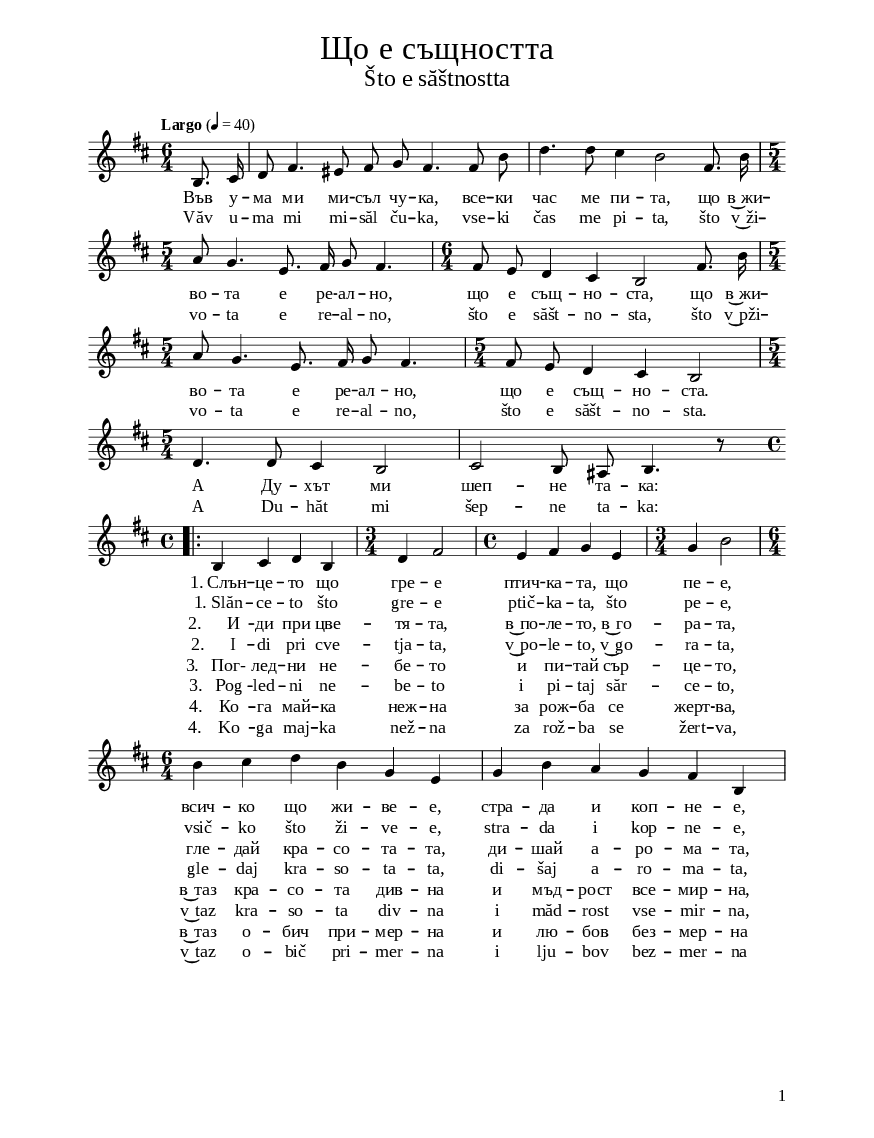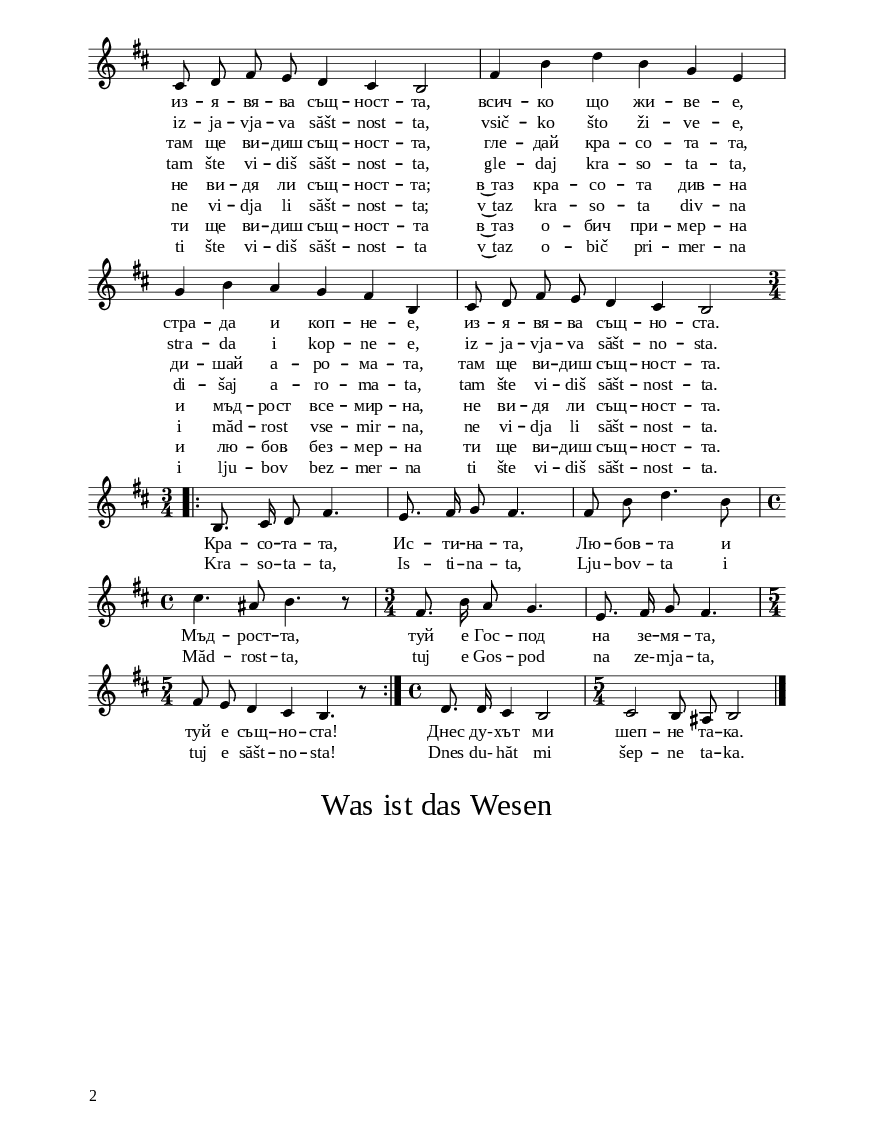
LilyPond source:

\version "2.24.1"

% include paper part and global functions
\include "include/globals.ily"

\bookpart {
  \label #'ref068
  \tocItem \markup "Що е същността – Što e săštnostta"
  \paper {
    print-all-headers = ##t
    print-page-number = ##t
    print-first-page-number = ##t

    % put page numbers on the bottom
    oddHeaderMarkup = \markup ""
    evenHeaderMarkup = \markup ""
    oddFooterMarkup = \markup
    \fill-line {
      ""
      \if \should-print-page-number \fromproperty #'page:page-number-string
    }
    evenFooterMarkup = \markup
    \fill-line {
      \if \should-print-page-number \fromproperty #'page:page-number-string
      ""
    }

    left-margin = 1.5\cm
    right-margin = 1.5\cm
    top-margin = 1.6\cm
    bottom-margin = 1.2\cm
    ragged-bottom = ##t % do not spread the staves to fill the whole vertical space

    % change distance between staves
    system-system-spacing =
    #'((basic-distance . 6)
       (minimum-distance . 6)
       (padding . 1)
       (stretchability . 12))
  }

  \header {
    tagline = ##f
  }

  \score {
    \include "include/score-layout.ily"

    \new Voice \absolute {
      \clef treble
      \key b \minor
      \time 6/4
      \tempoFunc "Largo" 4 "40"
      \partial 4
      \autoBeamOff

      b8. cis'16| d'8 fis'4. eis'8 fis'8 g'8 fis'4. fis'8 b'8| d''4. d''8 cis''4 b'2 fis'8. b'16 | \break

      \time 5/4  a'8 g'4. e'8. fis'16 g'8 fis'4. | \time 6/4 fis'8 e'8 d'4 cis'4 b2 fis'8. b'16 \time 5/4 | \break

      \time 5/4  a'8 g'4. e'8. fis'16 g'8 fis'4. | \time 5/4 fis'8 e'8 d'4 cis'4 b2 | \break

      \time 5/4 d'4. d'8 cis'4 b2 | cis'2 b8 ais8 b4. r8 | \break

      \bar ".|:"

      \time 4/4 b4 cis'4 d'4 b4 | \time 3/4 d'4 fis'2 | \time 4/4 e'4 fis' g' e' | \time 3/4 g'4 b'2  \break


      \time 6/4 b'4 cis''4 d'' b' g' e' | g' b' a' g' fis' b | \break
      \pageBreak

      cis'8 d' fis' e' d'4 cis' b2 | fis'4 b' d'' b' g' e' |\break

      g'4 b'4 a'4 g'4 fis'4 b |  cis'8 d' fis' e' d'4 cis'4 b2 | \break

      \bar ":|."

      \time 3/4


      \bar ".|:" b8. cis'16 d'8 fis'4. | e'8. fis'16 g'8 fis'4. | fis'8 b'8 d''4. b'8| \break

      \time 4/4 cis''4. ais'8 b'4. r8 | \time 3/4 fis'8. b'16 a'8 g'4. | e'8. fis'16 g'8 fis'4. | \break

      \time 5/4	fis'8 e' d'4 cis' b4. r8 \bar ":|." | \time 4/4 d'8. d'16 cis'4 b2 | \time 5/4 cis'2 b8 ais8 b2 |  \bar "|." \break


    }

    \addlyrics {
      Във у -- ма ми ми -- съл чу -- ка, все -- ки час ме пи -- та,
      що в~жи -- во -- та е ре -- ал -- но, що е същ -- но -- ста,
      що в~жи -- во -- та е ре -- ал -- но, що е същ -- но -- ста.
      А Ду -- хът ми шеп  -- не та  -- ка:

      "1. Слън"  -- це  -- то що гре -- е птич -- ка -- та, що пе -- е,

      всич -- ко що жи -- ве -- е, стра -- да и коп -- не -- е,

      из -- я -- вя -- ва  същ -- ност -- та,   всич -- ко що жи -- ве -- е, стра -- да и коп -- не -- е,

      из -- я -- вя -- ва същ -- но -- ста.

      Кра  -- со  -- та  -- та, Ис  -- ти  -- на  -- та, Лю -- бов  -- та и Мъд  -- рост  -- та,

      туй е Гос  -- под на зе  -- мя  -- та, туй е същ  -- но  -- ста! Днес "ду-"  -- хът ми шеп  -- не та  -- ка.
    }

    \addlyrics {
      Văv u -- ma mi mi -- săl ču -- ka, vse -- ki čas me pi -- ta,
      što v~ži -- vo -- ta e re -- al -- no, što e săšt -- no -- sta,
      što v~pži -- vo -- ta e re -- al -- no, što e săšt -- no -- sta.
      A Du -- hăt mi šep  -- ne ta  -- ka:

      "1. Slăn"  -- ce  -- to što gre -- e ptič -- ka -- ta, što pe -- e,

      vsič -- ko što ži -- ve -- e, stra -- da i kop -- ne -- e,

      iz -- ja -- vja -- va  săšt -- nost -- ta,   vsič -- ko što ži -- ve -- e, stra -- da i kop -- ne -- e,

      iz -- ja -- vja -- va săšt -- no -- sta.

      Kra  -- so  -- ta  -- ta, Is  -- ti  -- na  -- ta, Lju -- bov  -- ta i Măd  -- rost  -- ta,

      tuj e Gos  -- pod na "ze-"  -- mja  -- ta, tuj e săšt  -- no  -- sta! Dnes "du-"  -- hăt mi šep  -- ne ta  -- ka.
    }
    \addlyrics {
      " " " " " " " " " " " " " " " "

      " " " " " " " " " " " " " " " "

      " " " " " " " " " " " " " " " " " "

      " " " " " " " " " " " " " " " " " " " " " " " " " " " "

      " " " " " " " " " " " " " " " " " " "2.      И  " -- ди при цве -- тя -- та, в~по -- ле -- то, в~го -- ра -- та,
      гле -- дай кра -- со -- та -- та, ди -- шай а -- ро -- ма -- та, там ще ви -- диш същ -- ност  -- та,
      гле -- дай кра -- со -- та -- та, ди -- шай а -- ро -- ма -- та, там ще ви -- диш същ -- ност  -- та.

      " " " " " " " " " " " " " " " " " "

      " " " " " " " " " " " " " " " " " "
    }

    \addlyrics {
      " " " " " " " " " " " " " " " "

      " " " " " " " " " " " " " " " "

      " " " " " " " " " " " " " " " " " "

      " " " " " " " " " " " " " " " " " " " " " " " " " " " "

      " " " " " " " " " " " " " " " " " " "2.      I  " -- di pri cve -- tja -- ta, v~po -- le -- to, v~go -- ra -- ta,
      gle -- daj kra -- so -- ta -- ta, di -- šaj a -- ro -- ma -- ta, tam šte vi -- diš săšt -- nost  -- ta,
      gle -- daj kra -- so -- ta -- ta, di -- šaj a -- ro -- ma -- ta, tam šte vi -- diš săšt -- nost  -- ta.

      " " " " " " " " " " " " " " " " " "

      " " " " " " " " " " " " " " " " " "
    }




    \addlyrics {
      " " " " " " " " " " " " " " " "

      " " " " " " " " " " " " " " " "

      " " " " " " " " " " " " " " " " " "

      " " " " " " " " " " " " " " " " " " " " " " " " " " " "

      " " " " " " " " " " " " " " " " " "

      "3.   Пог- " -- лед  -- ни не -- бе -- то и пи -- тай сър -- це -- то,
      в~таз кра -- со -- та див -- на и мъд -- рост все -- мир -- на, не ви -- дя ли същ -- ност -- та;  в~таз кра -- со -- та див -- на и мъд -- рост все -- мир -- на, не ви -- дя ли същ -- ност -- та.

      " " " " " " " " " " " " " " " " " "

      " " " " " " " " " " " " " " " " " "
    }

    \addlyrics {
      " " " " " " " " " " " " " " " "

      " " " " " " " " " " " " " " " "

      " " " " " " " " " " " " " " " " " "

      " " " " " " " " " " " " " " " " " " " " " " " " " " " "

      " " " " " " " " " " " " " " " " " "

      "3.   Pog " -- led  -- ni ne -- be -- to i pi -- taj săr -- ce -- to,
      v~taz kra -- so -- ta div -- na i măd -- rost vse -- mir -- na, ne vi -- dja li săšt -- nost -- ta;  v~taz kra -- so -- ta div -- na i măd -- rost vse -- mir -- na, ne vi -- dja li săšt -- nost -- ta.

      " " " " " " " " " " " " " " " " " "

      " " " " " " " " " " " " " " " " " "
    }

    \addlyrics {
      " " " " " " " " " " " " " " " "

      " " " " " " " " " " " " " " " "

      " " " " " " " " " " " " " " " " " "

      " " " " " " " " " " " " " " " " " " " " " " " " " " " "

      " " " " " " " " " " " " " " " " " "

      "4.    Ко  " -- га май -- ка неж -- на за рож -- ба се жерт -- ва,
      в~таз о -- бич при -- мер -- на и лю -- бов без -- мер -- на
      ти ще ви -- диш същ -- ност -- та
      в~таз о -- бич при -- мер -- на и лю -- бов без -- мер -- на
      ти ще ви -- диш същ -- ност -- та.

      " " " " " " " " " " " " " " " " " "

      " " " " " " " " " " " " " " " " " "
    }

    \addlyrics {
      " " " " " " " " " " " " " " " "

      " " " " " " " " " " " " " " " "

      " " " " " " " " " " " " " " " " " "

      " " " " " " " " " " " " " " " " " " " " " " " " " " " "

      " " " " " " " " " " " " " " " " " "

      "4.    Ko  " -- ga maj -- ka než -- na za rož -- ba se žert -- va,
      v~taz o -- bič pri -- mer -- na i lju -- bov bez -- mer -- na
      ti šte vi -- diš săšt -- nost -- ta
      v~taz o -- bič pri -- mer -- na i lju -- bov bez -- mer -- na
      ti šte vi -- diš săšt -- nost -- ta.

      " " " " " " " " " " " " " " " " " "

      " " " " " " " " " " " " " " " " " "
    }

    \header {
      title = \titleFunc "Що е същността" "Što e săštnostta"
    }

    \midi{}

  } % score


  % include foreign translation(s) of the song
  \version "2.22.0"

\markup \fill-line { \fontsize #6 "Was ist das Wesen" }
\markup \fontsize #+2.5 {
  \hspace #10
  \override #'(baseline-skip . 2)

  \column {
    \line { " " }


 \line { " "In meinem Verstand klopft ein Gedanke;}
 \line { " "Täglich fragt er mich:}
 \line { " "Was ist das Reale im Leben,}
 \line { " "was ist das Wesen?}
\line { " " }
 \line { " "Mein Geist flüstert mir zu:}
 \line { " " }
 \line { " "Die Sonne, die scheint, }
 \line { " "der Vogel, der singt,}
 \line { " "alles, was lebt,}
\line { " "leidet und sich sehnt,}
 \line { " "drückt das Wesen aus.}
 \line { " " }

 \line { " "Gehe zu den Blumen,}
 \line { " "auf das Feld, in den Wald;}
 \line { " "schau die Schönheit an, }
 \line { " "atme das Aroma ein,}
 \line { " "dort schaust du das Wesen an.}
 \line { " " }

 \line { " "Schau den Himmel an, frag das Herz,}
 \line { " "In dieser wunderbaren Schönheit}
 \line { " "und kosmischen Weisheit, schaust du nicht das Wesen?}
 \line { " " }

 \line { " "Wenn sich die zärtliche Mutter }
  \line { " "für das Kind aufopfert,}
 \line { " "in dieser beispielhaften Liebe (obitsch),}
 \line { " "und grenzenlose Liebe (ljubov) schaust du nicht das Wesen an?}
 \line { " " }

 \line { " "Schönheit, Wahrheit, Liebe und Weisheit,}
 \line { " "das ist der Herr auf Erden, das ist das Wesen.}

  }
}


} % bookpart
